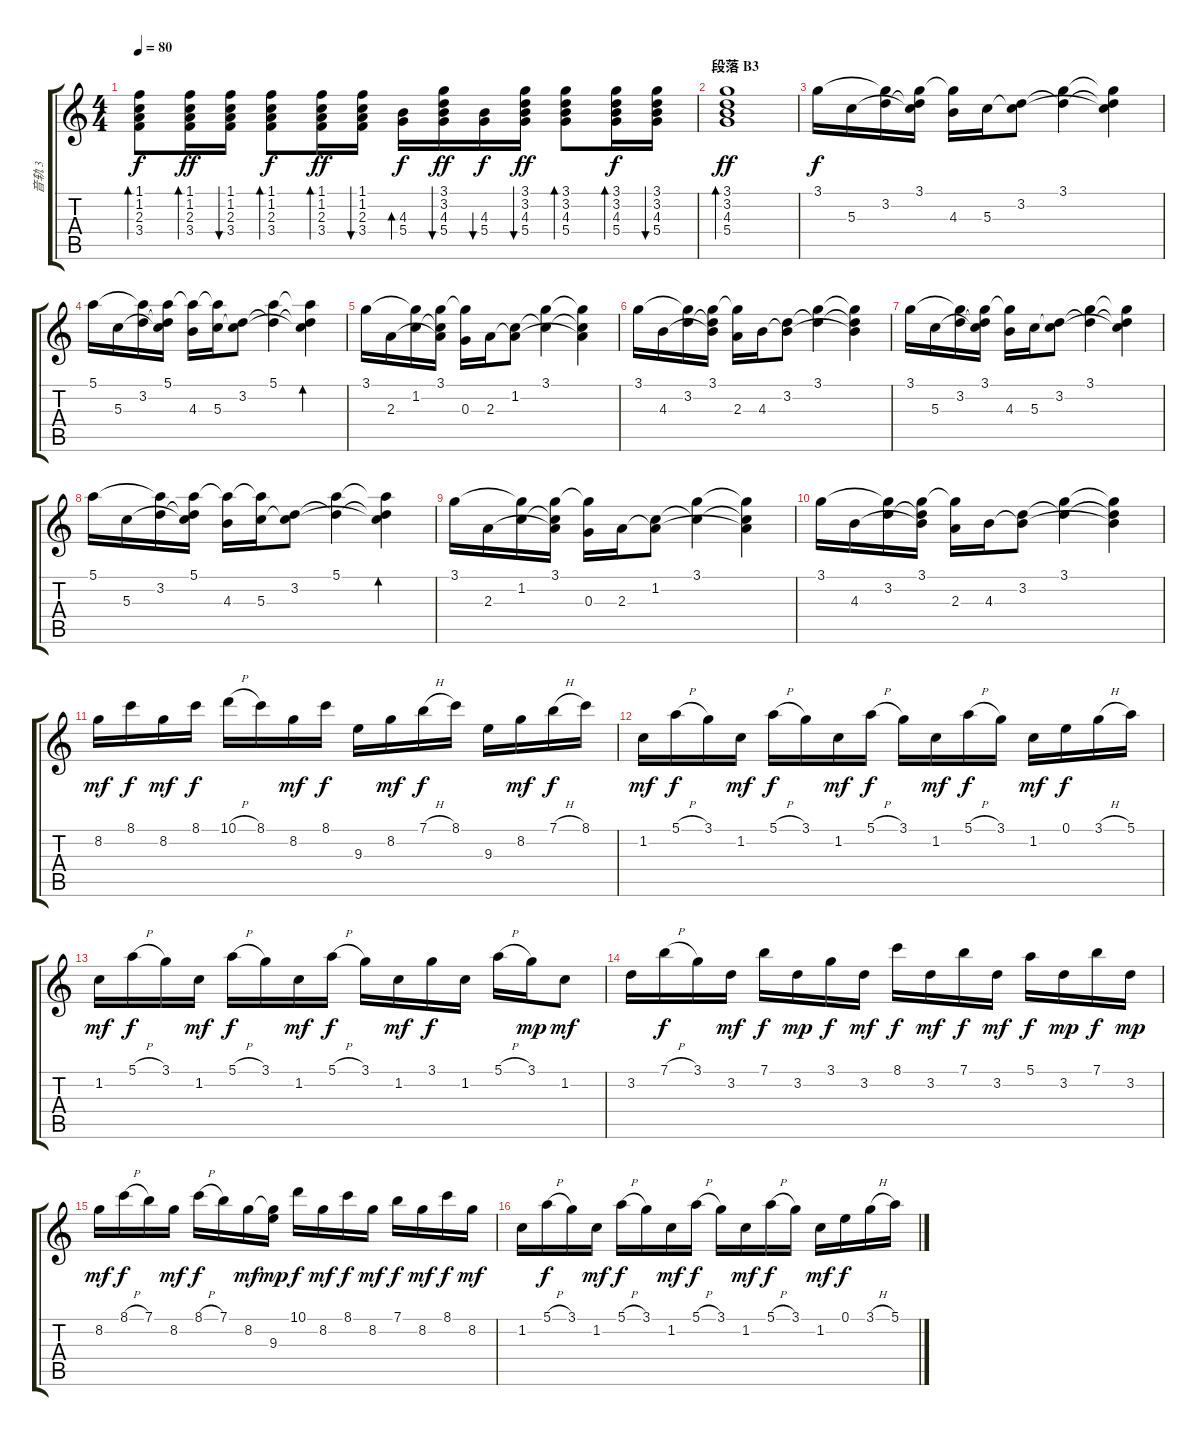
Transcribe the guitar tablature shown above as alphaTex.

\track ("音轨 3" "音轨 3") {instrument acousticguitarsteel}
\staff {score tabs}
\tuning (E4 B3 G3 D3 A2 E2) {hide}
\ts (4 4)
\tempo 80
\clef g2
\ks c
(1.1 1.2 2.3 3.4).8{bd 30 dy f} (1.1 1.2 2.3 3.4).16{bd 30 dy ff} (1.1 1.2 2.3 3.4).16{bu 30} (1.1 1.2 2.3 3.4).8{bd 30 dy f} (1.1 1.2 2.3 3.4).16{bd 30 dy ff} (1.1 1.2 2.3 3.4).16{bu 30} (4.3 5.4).16{bd 30 dy f} (3.1 3.2 4.3 5.4).16{bu 30 dy ff} (4.3 5.4).16{bu 30 dy f} (3.1 3.2 4.3 5.4).16{bu 30 dy ff} (3.1 3.2 4.3 5.4).8{bd 30} (3.1 3.2 4.3 5.4).16{bd 30 dy f} (3.1 3.2 4.3 5.4).16{bu 30} |
\section ("" "段落 B3")
(3.1 3.2 4.3 5.4).1{bd 120 dy ff} |
3.1.16{dy f} 5.3.16 (3.1{t} 3.2).16 (3.1 3.2{t} 5.3{t}).16 (3.1{t} 4.3).16 5.3.16 (3.2 5.3{t}).8 (3.1 3.2{t}).4 (3.1{t} 3.2{t} 5.3{t}).4 |
5.1.16 5.3.16 (5.1{t} 3.2).16 (5.1 3.2{t} 5.3{t}).16 (5.1{t} 4.3).16 (5.1{t} 5.3).16 (3.2 5.3{t}).8 (5.1 3.2{t}).4 (5.1{t} 3.2{t} 5.3{t}).4{bd 60} |
3.1.16 2.3.16 (3.1{t} 1.2).16 (3.1 1.2{t} 2.3{t}).16 (3.1{t} 0.3).16 2.3.16 (1.2 2.3{t}).8 (3.1 1.2{t}).4 (3.1{t} 1.2{t} 2.3{t}).4 |
3.1.16 4.3.16 (3.1{t} 3.2).16 (3.1 3.2{t} 4.3{t}).16 (3.1{t} 2.3).16 4.3.16 (3.2 4.3{t}).8 (3.1 3.2{t}).4 (3.1{t} 3.2{t} 4.3{t}).4 |
3.1.16 5.3.16 (3.1{t} 3.2).16 (3.1 3.2{t} 5.3{t}).16 (3.1{t} 4.3).16 5.3.16 (3.2 5.3{t}).8 (3.1 3.2{t}).4 (3.1{t} 3.2{t} 5.3{t}).4 |
5.1.16 5.3.16 (5.1{t} 3.2).16 (5.1 3.2{t} 5.3{t}).16 (5.1{t} 4.3).16 (5.1{t} 5.3).16 (3.2 5.3{t}).8 (5.1 3.2{t}).4 (5.1{t} 3.2{t} 5.3{t}).4{bd 60} |
3.1.16 2.3.16 (3.1{t} 1.2).16 (3.1 1.2{t} 2.3{t}).16 (3.1{t} 0.3).16 2.3.16 (1.2 2.3{t}).8 (3.1 1.2{t}).4 (3.1{t} 1.2{t} 2.3{t}).4 |
3.1.16 4.3.16 (3.1{t} 3.2).16 (3.1 3.2{t} 4.3{t}).16 (3.1{t} 2.3).16 4.3.16 (3.2 4.3{t}).8 (3.1 3.2{t}).4 (3.1{t} 3.2{t} 4.3{t}).4 |
8.2.16{dy mf} 8.1.16{dy f} 8.2.16{dy mf} 8.1.16{dy f} 10.1{h}.16 8.1.16 8.2.16{dy mf} 8.1.16{dy f} 9.3.16 8.2.16{dy mf} 7.1{h}.16{dy f} 8.1.16 9.3.16 8.2.16{dy mf} 7.1{h}.16{dy f} 8.1.16 |
1.2.16{dy mf} 5.1{h}.16{dy f} 3.1.16 1.2.16{dy mf} 5.1{h}.16{dy f} 3.1.16 1.2.16{dy mf} 5.1{h}.16{dy f} 3.1.16 1.2.16{dy mf} 5.1{h}.16{dy f} 3.1.16 1.2.16{dy mf} 0.1.16{dy f} 3.1{h}.16 5.1.16 |
1.2.16{dy mf} 5.1{h}.16{dy f} 3.1.16 1.2.16{dy mf} 5.1{h}.16{dy f} 3.1.16 1.2.16{dy mf} 5.1{h}.16{dy f} 3.1.16 1.2.16{dy mf} 3.1.16{dy f} 1.2.16 5.1{h}.16 3.1.16{dy mp} 1.2.8{dy mf} |
3.2.16 7.1{h}.16{dy f} 3.1.16 3.2.16{dy mf} 7.1.16{dy f} 3.2.16{dy mp} 3.1.16{dy f} 3.2.16{dy mf} 8.1.16{dy f} 3.2.16{dy mf} 7.1.16{dy f} 3.2.16{dy mf} 5.1.16{dy f} 3.2.16{dy mp} 7.1.16{dy f} 3.2.16{dy mp} |
8.2.16{dy mf} 8.1{h}.16{dy f} 7.1.16 8.2.16{dy mf} 8.1{h}.16{dy f} 7.1.16 8.2.16{dy mf} (8.2{t} 9.3).16{dy mp} 10.1.16{dy f} 8.2.16{dy mf} 8.1.16{dy f} 8.2.16{dy mf} 7.1.16{dy f} 8.2.16{dy mf} 8.1.16{dy f} 8.2.16{dy mf} |
1.2.16 5.1{h}.16{dy f} 3.1.16 1.2.16{dy mf} 5.1{h}.16{dy f} 3.1.16 1.2.16{dy mf} 5.1{h}.16{dy f} 3.1.16 1.2.16{dy mf} 5.1{h}.16{dy f} 3.1.16 1.2.16{dy mf} 0.1.16{dy f} 3.1{h}.16 5.1.16
